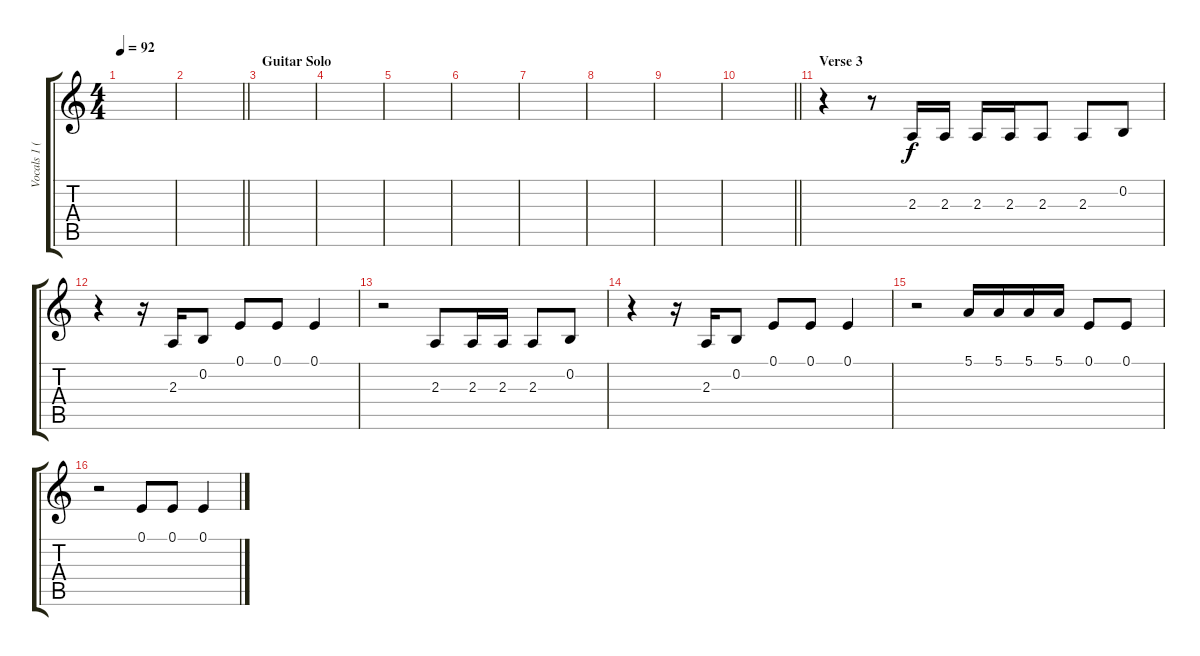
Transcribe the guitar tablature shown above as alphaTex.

\track ("Vocals 1 (Chad Kroeger)" "Vocals 1 (") {instrument lead2sawtooth}
\staff {score tabs}
\tuning (E4 B3 G3 D3 A2 E2) {hide}
\ts (4 4)
\tempo 92
\clef g2
\ks c
|
\barLineRight lightlight
|
\section ("" "Guitar Solo")
|
|
|
|
|
|
|
\barLineRight lightlight
|
\section ("" "Verse 3")
r.4 r.8 2.3.16 2.3.16 2.3.16 2.3.16 2.3.8 2.3.8 0.2.8 |
r.4 r.16 2.3.16 0.2.8 0.1.8 0.1.8 0.1.4 |
r.2 2.3.8 2.3.16 2.3.16 2.3.8 0.2.8 |
r.4 r.16 2.3.16 0.2.8 0.1.8 0.1.8 0.1.4 |
r.2 5.1.16 5.1.16 5.1.16 5.1.16 0.1.8 0.1.8 |
r.2 0.1.8 0.1.8 0.1.4
